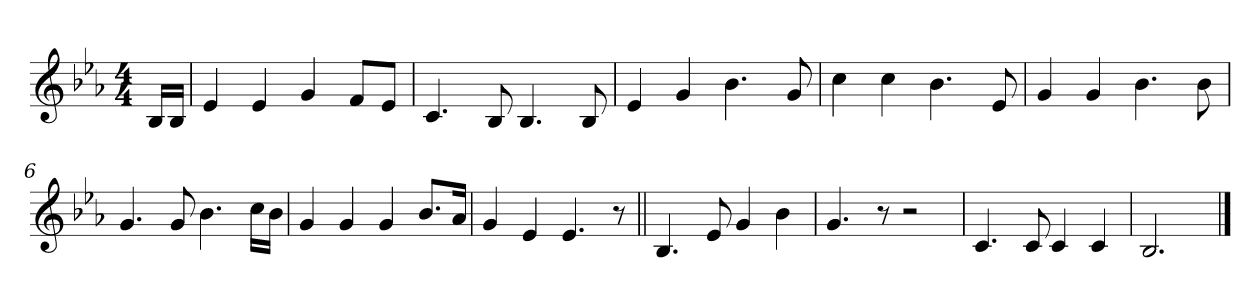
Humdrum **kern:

**kern
*part1
*staff1
*clefG2
*k[b-e-a-]
*E-:
*M4/4
*MM80
=
16B-/LL
16B-/JJ
=1
4e-
4e-
4g
8f/L
8e-/J
=2
4.c
8B-
4.B-
8B-
=3
4e-
4g
4.b-
8g
=4
4cc
4cc
4.b-
8e-
=5
4g
4g
4.b-
8b-
=6
4.g
8g
4.b-
16cc\LL
16b-\JJ
=7
4g
4g
4g
8.b-/L
16a-/Jk
=8
4g
4e-
4.e-
8r
=9||
4.B-
8e-
4g
4b-
=10
4.g
8r
2r
=11
4.c
8c
4c
4c
=12
2.B-
==
*-
